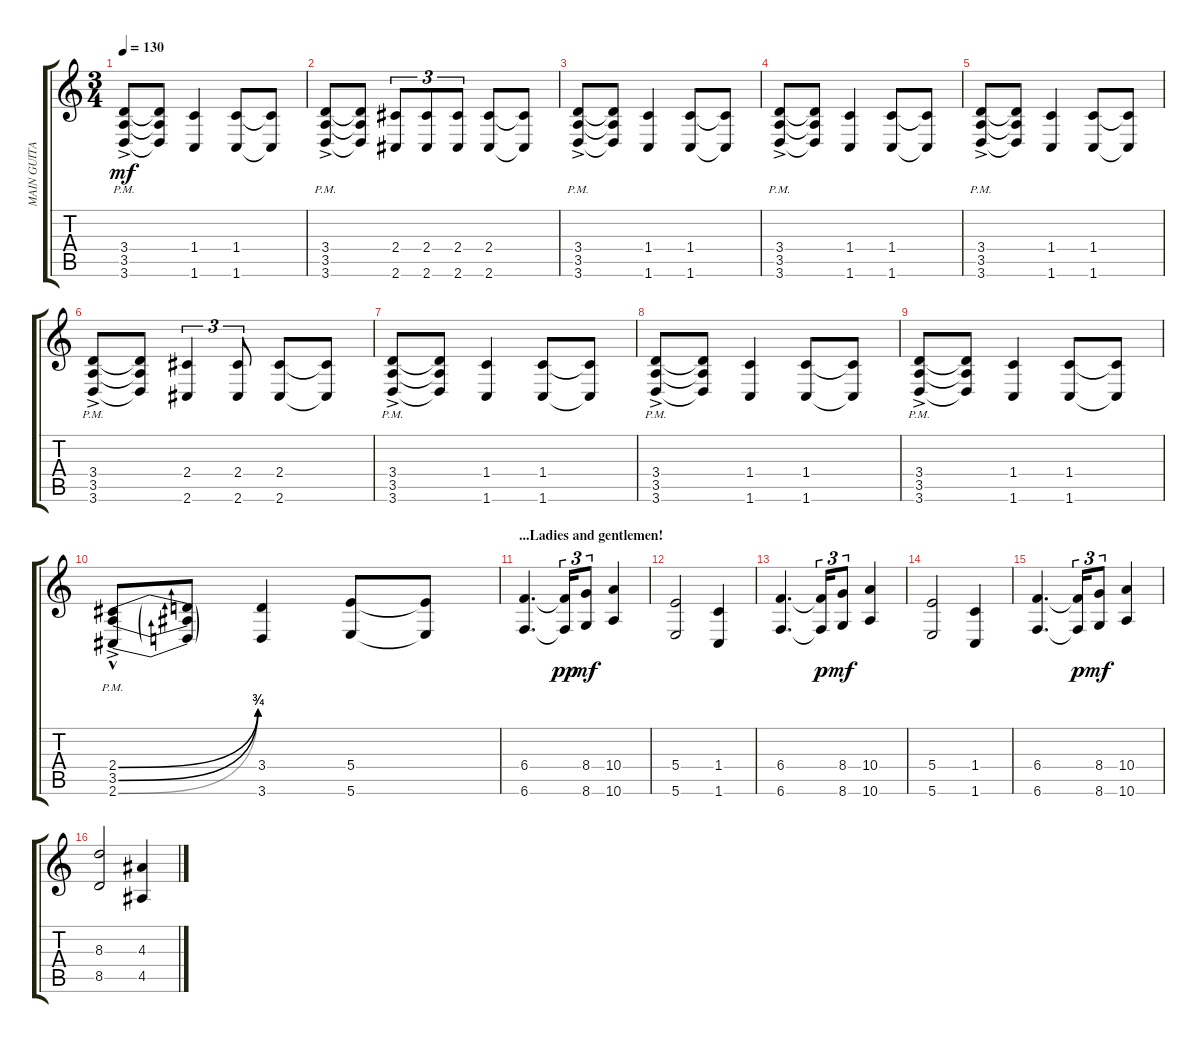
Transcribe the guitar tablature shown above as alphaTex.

\track ("MAIN GUITAR" "MAIN GUITA") {instrument distortionguitar}
\staff {score tabs}
\tuning (Eb4 B3 Gb3 B2 Gb2 B1) {hide}
\ts (3 4)
\tempo 130
\clef g2
\ks c
(3.4{pm} 3.5{pm} 3.6{ac pm}).8{dy mf} (3.4{t} 3.5{t} 3.6{t}).8 (1.4 1.6).4 (1.4 1.6).8 (1.4{t} 1.6{t}).8 |
(3.4{pm} 3.5{pm} 3.6{ac pm}).8 (3.4{t} 3.5{t} 3.6{t}).8 (2.4 2.6).8{tu (3 2)} (2.4 2.6).8{tu (3 2)} (2.4 2.6).8{tu (3 2)} (2.4 2.6).8 (2.4{t} 2.6{t}).8 |
(3.4{pm} 3.5{pm} 3.6{ac pm}).8 (3.4{t} 3.5{t} 3.6{t}).8 (1.4 1.6).4 (1.4 1.6).8 (1.4{t} 1.6{t}).8 |
(3.4{pm} 3.5{pm} 3.6{ac pm}).8 (3.4{t} 3.5{t} 3.6{t}).8 (1.4 1.6).4 (1.4 1.6).8 (1.4{t} 1.6{t}).8 |
(3.4{pm} 3.5{pm} 3.6{ac pm}).8 (3.4{t} 3.5{t} 3.6{t}).8 (1.4 1.6).4 (1.4 1.6).8 (1.4{t} 1.6{t}).8 |
(3.4{pm} 3.5{pm} 3.6{ac pm}).8 (3.4{t} 3.5{t} 3.6{t}).8 (2.4 2.6).4{tu (3 2)} (2.4 2.6).8{tu (3 2)} (2.4 2.6).8 (2.4{t} 2.6{t}).8 |
(3.4{pm} 3.5{pm} 3.6{ac pm}).8 (3.4{t} 3.5{t} 3.6{t}).8 (1.4 1.6).4 (1.4 1.6).8 (1.4{t} 1.6{t}).8 |
(3.4{pm} 3.5{pm} 3.6{ac pm}).8 (3.4{t} 3.5{t} 3.6{t}).8 (1.4 1.6).4 (1.4 1.6).8 (1.4{t} 1.6{t}).8 |
(3.4{pm} 3.5{pm} 3.6{ac pm}).8 (3.4{t} 3.5{t} 3.6{t}).8 (1.4 1.6).4 (1.4 1.6).8 (1.4{t} 1.6{t}).8 |
(2.4{be (bend 0 0 60 3) pm} 3.5{be (bend 0 0 60 3) ac pm} 2.6{be (bend 0 0 60 3) hac pm}).8 (2.4{t} 3.5{t} 2.6{t}).8 (3.4 3.6).4 (5.4 5.6).8 (5.4{t} 5.6{t}).8 |
\section ("" "...Ladies and gentlemen!")
(6.4 6.6).4{d} (6.4{t} 6.6{t}).16{tu (3 2) dy pp} (8.4 8.6).8{tu (3 2) dy mf} (10.4 10.6).4 |
(5.4 5.6).2 (1.4 1.6).4 |
(6.4 6.6).4{d} (6.4{t} 6.6{t}).16{tu (3 2) dy p} (8.4 8.6).8{tu (3 2) dy mf} (10.4 10.6).4 |
(5.4 5.6).2 (1.4 1.6).4 |
(6.4 6.6).4{d} (6.4{t} 6.6{t}).16{tu (3 2) dy p} (8.4 8.6).8{tu (3 2) dy mf} (10.4 10.6).4 |
(8.3 8.5).2 (4.3 4.5).4
